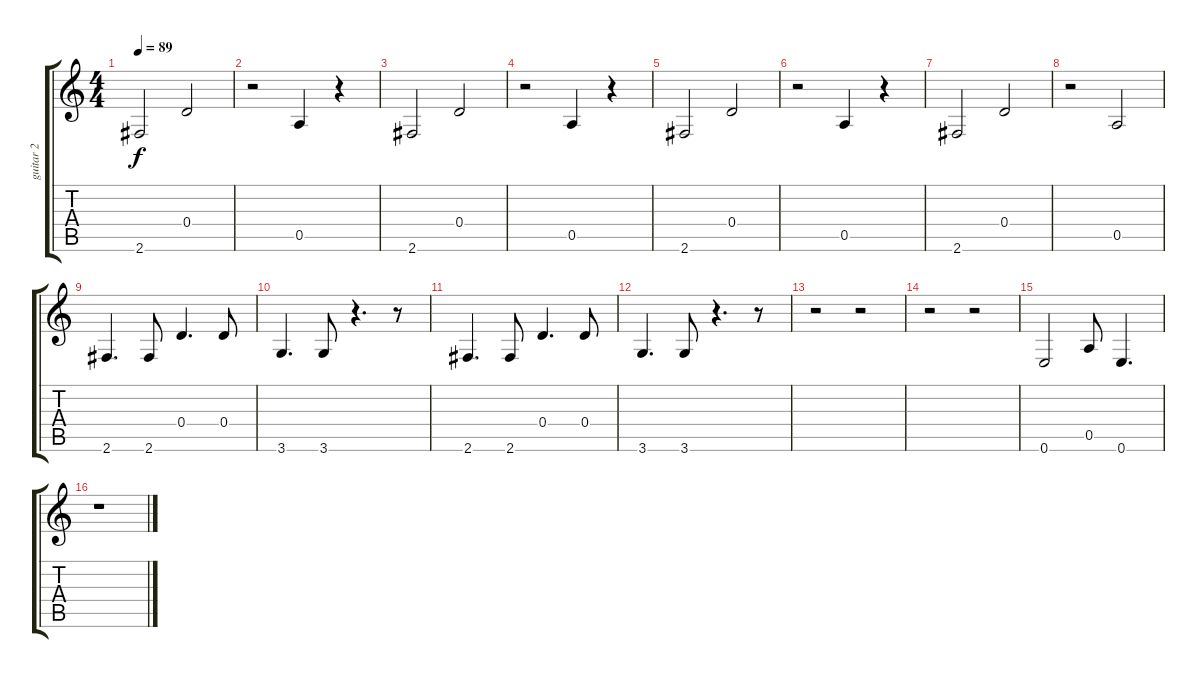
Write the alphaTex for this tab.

\track ("guitar 2" "guitar 2") {instrument electricguitarmuted}
\staff {score tabs}
\tuning (E4 B3 G3 D3 A2 E2) {hide}
\ts (4 4)
\tempo 89
\clef g2
\ks c
2.6.2{dy f} 0.4.2 |
r.2 0.5.4 r.4 |
2.6.2 0.4.2 |
r.2 0.5.4 r.4 |
2.6.2 0.4.2 |
r.2 0.5.4 r.4 |
2.6.2 0.4.2 |
r.2 0.5.2 |
2.6.4{d} 2.6.8 0.4.4{d} 0.4.8 |
3.6.4{d} 3.6.8 r.4{d} r.8 |
2.6.4{d} 2.6.8 0.4.4{d} 0.4.8 |
3.6.4{d} 3.6.8 r.4{d} r.8 |
r.2 r.2 |
r.2 r.2 |
0.6.2 0.5.8 0.6.4{d} |
r.1
